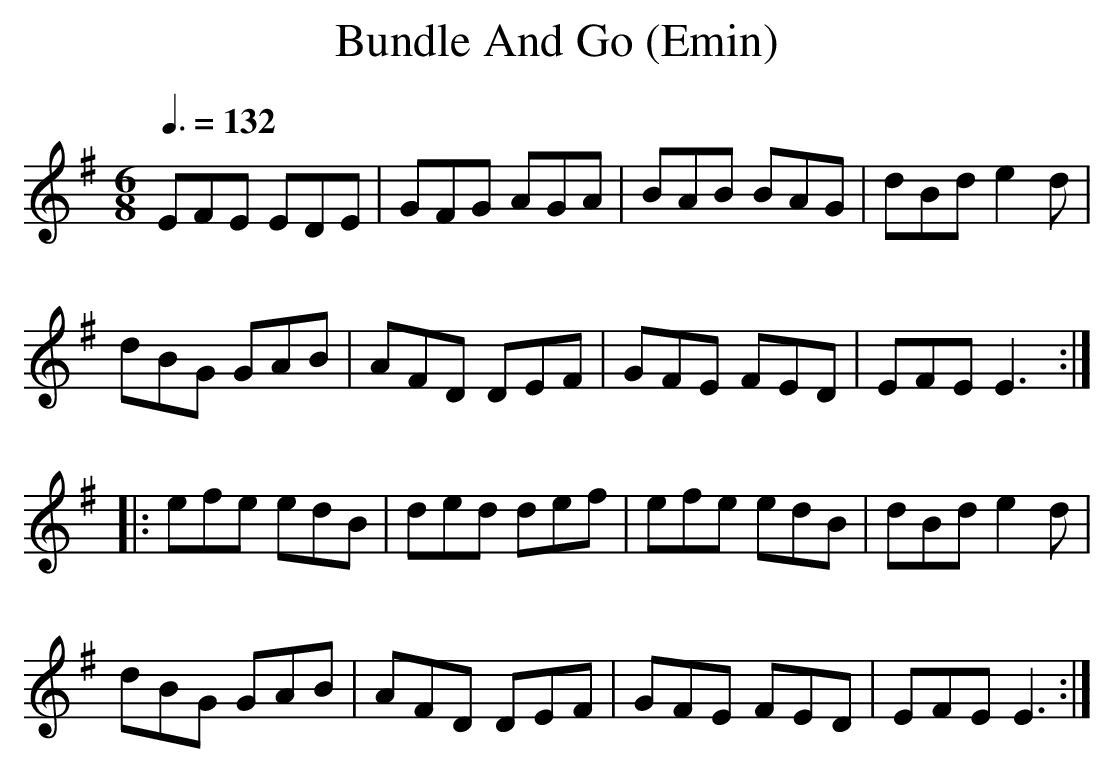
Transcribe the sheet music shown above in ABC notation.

X:1
T:Bundle And Go (Emin)
Q:3/8=132
M:6/8
L:1/8
K:Emin
EFE EDE|GFG AGA|BAB BAG|dBd e2d|
dBG GAB|AFD DEF|GFE FED|EFE E3:|
|:efe edB|ded def|efe edB|dBd e2d|
dBG GAB|AFD DEF|GFE FED|EFE E3:|
